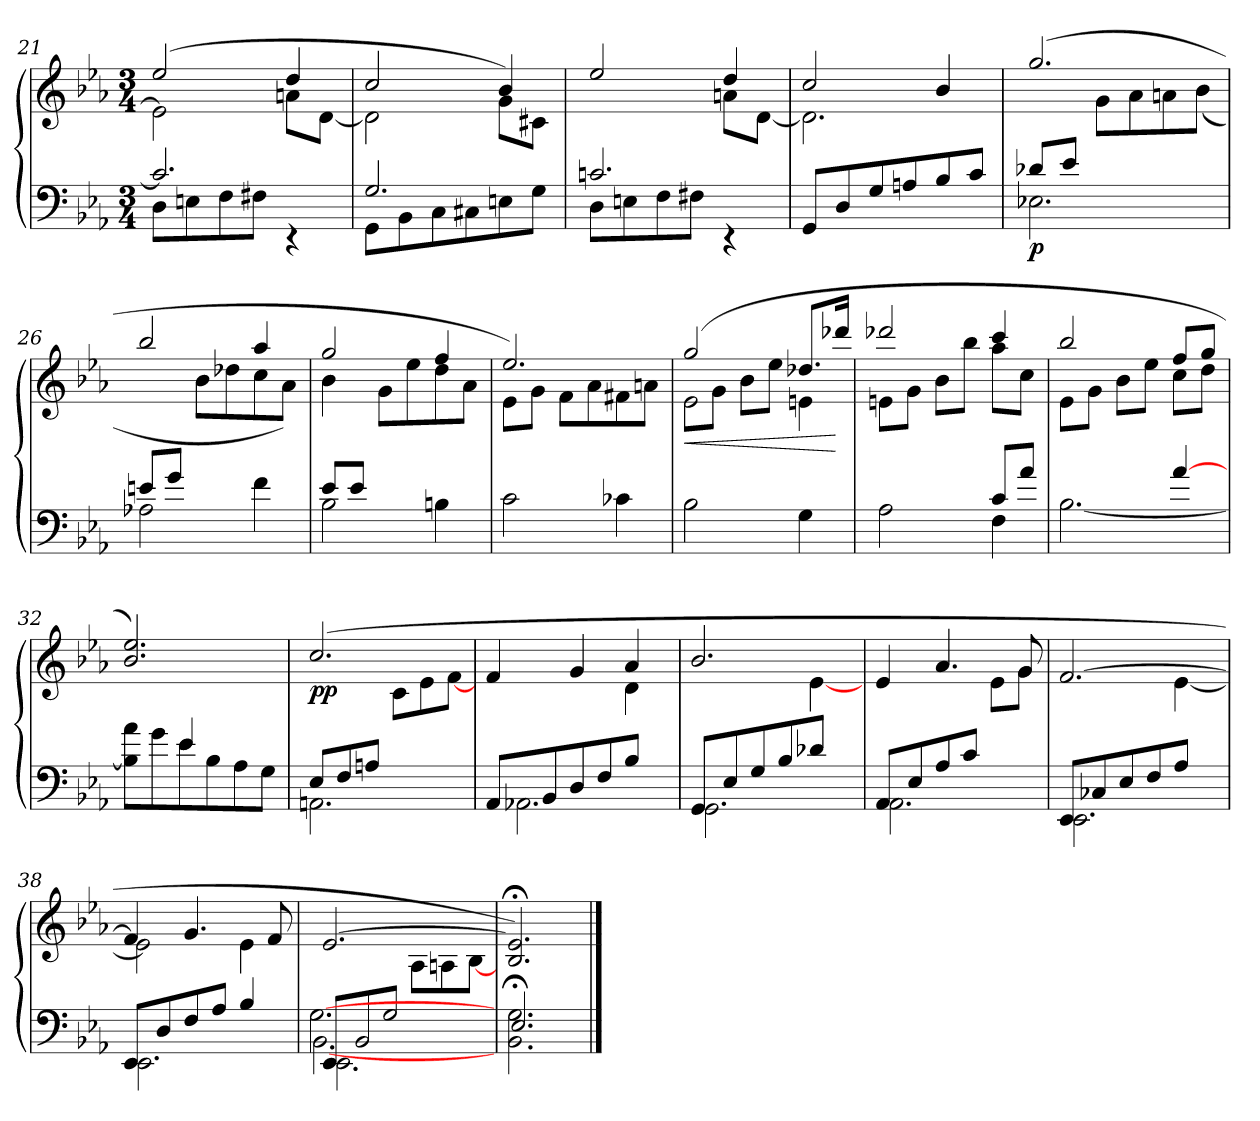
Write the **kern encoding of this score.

**kern	**kern	**dynam
*part1	*part1	*part1
*staff2	*staff1	*staff1/2
*clefF4	*clefG2	*
*k[b-e-a-]	*k[b-e-a-]	*
*E-:	*E-:	*
*M3/4	*M3/4	*
=21	=21	=21
*^	*^	*
2.c/]	8D\L	(>2ee-/	2e-\]	.
.	8En\	.	.	.
.	8F\	.	.	.
.	8F#X\J	.	.	.
.	4rEE	4dd/	8an\L	.
.	.	.	[<8d\J	.
=22	=22	=22	=22	=22
2.G/	8GG\L	2cc/	2d\]	.
.	8BB-\	.	.	.
.	8C\	.	.	.
.	8C#X\	.	.	.
.	8En\	4b-/)	8g\L	.
.	8G\J	.	8c#X\J	.
!!LO:LB:g=z	!!
=23	=23	=23	=23	=23
2.cni/	8D\L	2ee-/	2ryy	.
.	8En\	.	.	.
.	8F\	.	.	.
.	8F#X\J	.	.	.
.	4rEE	4dd/	8an\L	.
.	.	.	[<8d\J	.
*v	*v	*	*	*
=24	=24	=24	=24
8GG/L	2cc/	2.d\]	.
8D/	.	.	.
8G/	.	.	.
8An/	.	.	.
8B-/	4b-/	.	.
8c/J	.	.	.
=25	=25	=25	=25
*^	*	*	*
!	!	!	!	!LO:DY:b=2
(>8d-X/L	2.E-X\	(>2.gg/	4ryy	p
8e-i/J	.	.	.	.
4ryy	.	.	8g\L	.
.	.	.	8a-\	.
4ryy	.	.	8an\	.
.	.	.	(8b-\J	.
=26	=26	=26	=26	=26
8en/L	2A-X\	2bb-/	4ryy	.
8g/J	.	.	.	.
4ryy	.	.	8b-\L	.
.	.	.	8dd-X\	.
4ryy	4f\	4aa-/	8cc\	.
.	.	.	8a-\J)	.
=27	=27	=27	=27	=27
8e-/L	2B-\	2gg/	4b-\	.
8e-/J	.	.	.	.
4ryy	.	.	8g\L	.
.	.	.	8ee-\	.
4ryy	4Bn\	4ff/	8dd\	.
.	.	.	8a-\J	.
=28	=28	=28	=28	=28
2ryy	2c\	2.ee-/)	8e-\L	.
.	.	.	8g\J	.
.	.	.	8f\L	.
.	.	.	8a-\	.
4ryy	4c-X\	.	8f#X\	.
.	.	.	8an\J	.
*v	*v	*	*	*
!!LO:LB:g=z	!!
=29	=29	=29	=29
!	!	!LO:N:head=open	!LO:HP:b
2B-\	(>2gg/	8e-\L	<
.	.	8g\J	.
.	.	8b-\L	.
.	.	8ee-\J	.
4G\	8.dd-X/L	4en\	.
.	16ddd-X/Jk	.	[
=30	=30	=30	=30
*^	*	*	*
2ryy	2A-\	2ddd-X/	8en\L	.
.	.	.	8g\J	.
.	.	.	8b-\L	.
.	.	.	8bb-\J	.
8c/L	4F\	4ccc/	8aa-\L	.
8a-/J	.	.	8cc\J	.
=31	=31	=31	=31	=31
4ryy	[<2.B-\	2bb-/	8e-i\L	.
.	.	.	8g\J	.
4ryy	.	.	8b-\L	.
.	.	.	8ee-\J	.
[>4a-/	.	8ff/L	8cc\L	.
.	.	8gg/J	8dd\J	.
*	*	*v	*v	*
=32	=32	=32	=32
4ryy	8B-\] 8a-\L	2.b-/ 2.ee-/)	.
.	8g\	.	.
4e-/	8e-\	.	.
.	8B-\	.	.
4ryy	8A-\	.	.
.	8G\J	.	.
=33	=33	=33	=33
*	*	*^	*
!	!	!	!	!LO:DY:b
8E-/L	2.AAn\	(>2.cc/	4ryy	pp
8F/	.	.	.	.
8An/J	.	.	8ryy	.
8ryy	.	.	8c\L	.
4ryy	.	.	8e-\	.
.	.	.	[<8f\J	.
=34	=34	=34	=34	=34
8AA-/L	2.AA-X\	4f/	2ryy	.
8BB-/	.	.	.	.
8D/	.	4g/	.	.
8F/	.	.	.	.
8B-/J	.	4a-/	4d\	.
8ryy	.	.	.	.
!!LO:PB:g=z	!!
=35	=35	=35	=35	=35
8GG/L	2.GG\	2.b-/	2ryy	.
8E-/	.	.	.	.
8G/	.	.	.	.
8B-/	.	.	.	.
8d-X/J	.	.	[<4e-\	.
8ryy	.	.	.	.
=36	=36	=36	=36	=36
8AA-/L	2.AA-\	4e-/	2ryy	.
8E-/	.	.	.	.
8A-/	.	4.a-/	.	.
8c/J	.	.	.	.
8ryy	.	.	8e-\L	.
8ryy	.	8g/	8g\J	.
=37	=37	=37	=37	=37
8EE-/L	2.EE-\	[>2.f/	2ryy	.
8C-X/	.	.	.	.
8E-/	.	.	.	.
8F/	.	.	.	.
8A-/J	.	.	[<4e-\	.
8ryy	.	.	.	.
=38	=38	=38	=38	=38
8EE-/L	2.EE-\	4f/]	2e-\]	.
8D/	.	.	.	.
8F/	.	4.g/	.	.
8A-/J	.	.	.	.
4B-/	.	.	4e-\	.
.	.	8f/	.	.
*v	*v	*	*	*
=39	=39	=39	=39
!LO:N:head=open	!	!	!
*^	*	*	*
*	*^	*	*	*
*	*	*^	*	*	*
8EE-/L	[<2.BB-\	[2.G\	2.EE-\	[>2.e-/	4.ryy	.
!LO:N:head=open	!	!	!	!	!	!
8BB-/	.	.	.	.	.	.
!LO:N:head=open	!	!	!	!	!	!
8G/J	.	.	.	.	.	.
8ryy	.	.	.	.	8A-\L	.
4ryy	.	.	.	.	8An\	.
.	.	.	.	.	[<8B-\J	.
*	*v	*v	*v	*	*	*
*	*	*v	*v	*
=40	=40	=40	=40
2.BB-\; 2.G\;	2.E-/	2.B-/;< 2.e-/];<)	.
*v	*v	*	*
==	==	==
*-	*-	*-
